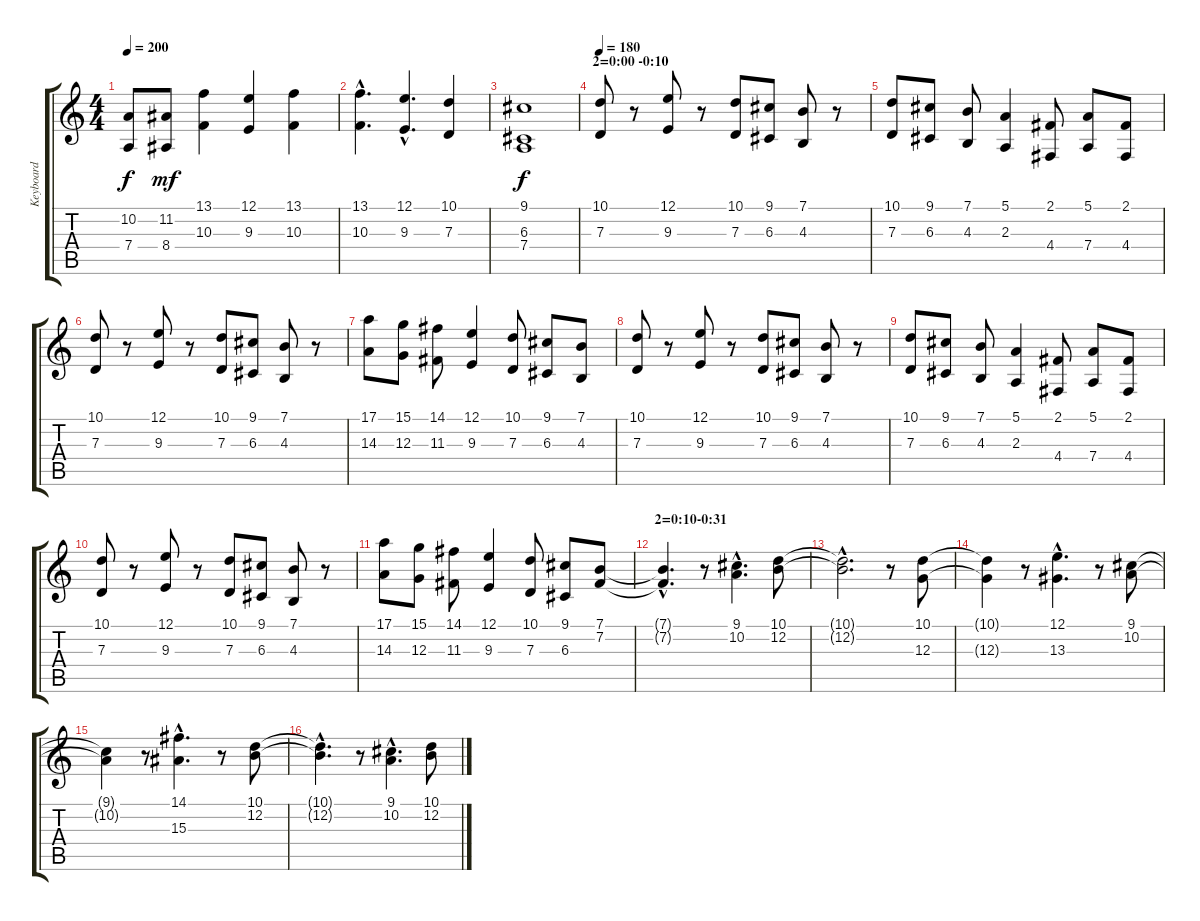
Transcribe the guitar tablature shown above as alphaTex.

\track ("Keyboard" "Keyboard") {instrument stringensemble1}
\staff {score tabs}
\tuning (E4 B3 G3 D3 A2 E2) {hide}
\ts (4 4)
\tempo 200
\clef g2
\ks c
(10.2{t} 7.4{t}).8{dy f} (11.2 8.4).8{dy mf} (13.1 10.3).4 (12.1 9.3).4 (13.1 10.3).4 |
(13.1{hac} 10.3{hac}).4{d} (12.1{hac} 9.3{hac}).4{d} (10.1 7.3).4 |
(9.1 6.3 7.4).1{dy f} |
\section ("" "2=0:00 -0:10")
\tempo 180
(10.1 7.3).8 r.8 (12.1 9.3).8 r.8 (10.1 7.3).8 (9.1 6.3).8 (7.1 4.3).8 r.8 |
(10.1 7.3).8 (9.1 6.3).8 (7.1 4.3).8 (5.1 2.3).4 (2.1 4.4).8 (5.1 7.4).8 (2.1 4.4).8 |
(10.1 7.3).8 r.8 (12.1 9.3).8 r.8 (10.1 7.3).8 (9.1 6.3).8 (7.1 4.3).8 r.8 |
(17.1 14.3).8 (15.1 12.3).8 (14.1 11.3).8 (12.1 9.3).4 (10.1 7.3).8 (9.1 6.3).8 (7.1 4.3).8 |
(10.1 7.3).8 r.8 (12.1 9.3).8 r.8 (10.1 7.3).8 (9.1 6.3).8 (7.1 4.3).8 r.8 |
(10.1 7.3).8 (9.1 6.3).8 (7.1 4.3).8 (5.1 2.3).4 (2.1 4.4).8 (5.1 7.4).8 (2.1 4.4).8 |
(10.1 7.3).8 r.8 (12.1 9.3).8 r.8 (10.1 7.3).8 (9.1 6.3).8 (7.1 4.3).8 r.8 |
(17.1 14.3).8 (15.1 12.3).8 (14.1 11.3).8 (12.1 9.3).4 (10.1 7.3).8 (9.1 6.3).8 (7.1 7.2).8 |
\section ("" "2=0:10-0:31")
(7.1{hac t} 7.2{hac t}).4{d} r.8 (9.1{hac} 10.2{hac}).4{d} (10.1 12.2).8 |
(10.1{hac t} 12.2{hac t}).2{d} r.8 (10.1 12.3).8 |
(10.1{t} 12.3{t}).4 r.8 (12.1{hac} 13.3{hac}).4{d} r.8 (9.1 10.2).8 |
(9.1{t} 10.2{t}).4 r.8 (14.1{hac} 15.3{hac}).4{d} r.8 (10.1 12.2).8 |
(10.1{hac t} 12.2{hac t}).4{d} r.8 (9.1{hac} 10.2{hac}).4{d} (10.1 12.2).8
